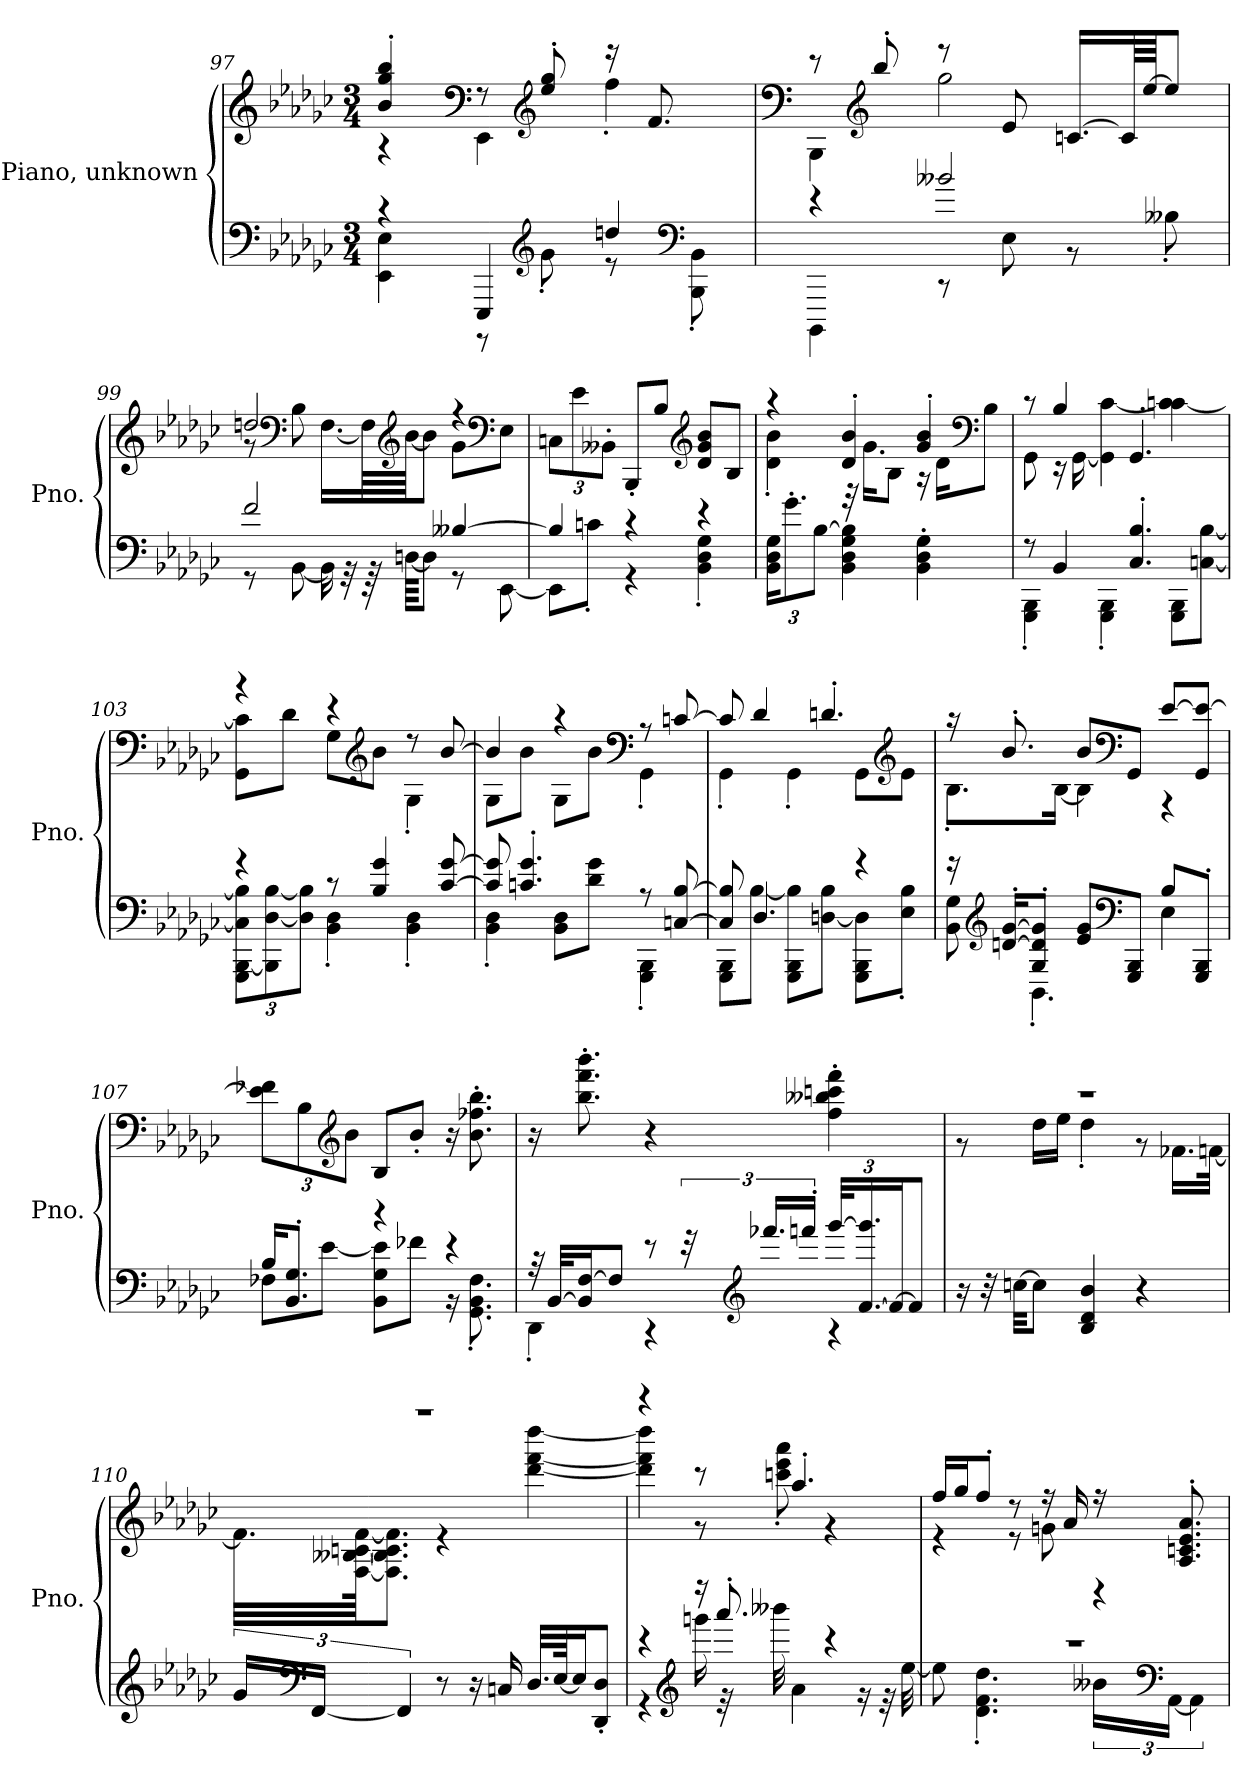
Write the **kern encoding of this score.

**kern	**kern
*part1	*part1
*staff2	*staff1
*I"Piano, unknown	*
*I'Pno.	*
!!LO:LB:g=z
*clefF4	*clefG2
*k[b-e-a-d-g-c-]	*k[b-e-a-d-g-c-]
*M3/4	*M3/4
=97	=97
*^	*^
4r	4EE-\ 4E-\	4b-/' 4gg-/' 4bb-/'	4r
*	*	*clefF4	*
4EEE-/	8r	8r	4EE-\
*clefG2	*	*clefG2	*
.	8g-'\	8ee-/' 8gg-/'	.
4ddn/	8r	16r	4ff'\
.	.	8.f/	.
*clefF4	*	*	*
.	8BBB-\' 8BB-\'	.	.
=98	=98	=98	=98
*	*	*clefF4	*
4r	4BBBB-\	8r	4BBB-\
*	*	*clefG2	*
.	.	8bb-'/	.
2b--X/	8r	8r	2gg-\
.	8E-\	8e-/	.
.	8r	[16.cn/LL	.
.	.	64c/LL]	.
.	.	[64ee-/JJJ	.
.	8B--X'\	8ee-/J]	.
!!LO:PB:g=z	!!
=99	=99	=99	=99
2f/	8r	2ddn/	8r
*	*	*clefF4	*
.	[8BB-\	.	8B-\
.	16BB-\]	.	[16.F\LL
.	32r	.	.
.	64r	.	64F\LL]
*	*	*clefG2	*
.	[64Dn\KKKL	.	[64b-\JJJ
.	8D\J]	.	8b-\J]
[4B--X/	8r	4r	8g-\L
*	*	*clefF4	*
.	[8EE-\	.	8E-\J
*	*	*v	*v
=100	=100	=100
*	*	*Xbrackettup
4B--/]	8EE-\L]	12Cn\L
.	.	12e-\
.	8cn'\J	.
.	.	12BB--X'\J
4r	4r	8BBB-'/L
.	.	8B-/J
*	*	*clefG2
4r	4BB-\' 4D-\' 4G-\'	8d-/ 8g-/ 8b-/L
.	.	8B-/J
*v	*v	*
=101	=101
*Xbrackettup	*
*	*^
24BB-\ 24D-\ 24G-\KL	4r	4d-\' 4b-\'
12.g-'\	.	.
[12B-\J	.	.
4BB-\ 4D-\ 4G-\ 4B-\]	4d-/' 4b-/'	32r
.	.	16.g-\KL
.	.	8B-\J
4BB-\' 4D-\' 4G-\'	4g-/' 4b-/'	16r
.	.	16d-\KL
*	*clefF4	*
.	.	8B-\J
!!LO:LB:g=z	!!
=102	=102	=102
*^	*	*
8r	4GGG-\' 4BBB-\'	8r	8GG-\
4BB-/	.	4B-/	16r
.	.	.	[16GG-\
.	4GGG-\' 4BBB-\'	.	4GG-\] [4c-\
4.C-/' 4.B-/'	.	4.GG-'/	.
.	8GGG-\ 8BBB-\L	.	4c-\] [4cn\
.	[8Cn\ [8B-\J	.	.
=103	=103	=103	=103
4r	12GGG-\ [12BBB-\ 12C\] 12B-\]L	4r	8GG-\ 8c\]L
.	12BBB-\] [12D-\ [12B-\	.	.
.	.	.	8d-\J
.	12D-\] 12B-\]J	.	.
8r	4BB-\' 4D-\'	4r	8G-\L
*	*	*clefG2	*
4B-/ 4g-/	.	.	8b-\J
.	4BB-\' 4D-\'	8r	4G-'\
[8c-/ [8g-/	.	[8b-/	.
=104	=104	=104	=104
8c-/] 8g-/]	4BB-\' 4D-\'	4b-/]	8G-\L
4.cn/' 4.g-/'	.	.	8b-\J
.	8BB-\ 8D-\L	4r	8G-\L
.	8d-\ 8g-\J	.	8b-\J
*	*	*clefF4	*
8r	4GGG-\' 4BBB-\'	8r	4GG-'\
[8Cn/ [8B-/	.	[8cn/	.
!!LO:LB:g=z	!!
=105	=105	=105	=105
8C/] 8B-/]	8GGG-\ 8BBB-\L	8c/]	4GG-'\
4.D-/	[8B-\J	4d-/	.
.	8GGG-\ 8BBB-\ 8B-\]L	.	4GG-'\
.	[8Dn\ 8B-\J	4.dn'/	.
4r	8GGG-\ 8BBB-\ 8D\]L	.	8GG-\L
*	*	*clefG2	*
.	8E-\' 8B-\'J	.	8e-\J
=106	=106	=106	=106
16r	8BB-\ 8G-\	16r	8.B-'\L
*clefG2	*	*	*
[16dn/' [16g-/'KL	.	8.b-'/	.
8G-/' 8d/]' 8g-/]'J	4.BB-'\	.	.
.	.	.	[16B-\Jk
8e-/ 8g-/L	.	8b-/L	4B-\]
*clefF4	*	*clefF4	*
8GGG-/ 8BBB-/J	.	8GG-/J	.
8B-/L	4E-\	[8e-/L	4r
8GGG-/' 8BBB-/'J	.	8GG-/ 8e-/_J	.
*	*	*v	*v
=107	=107	=107
16B-/KL	8F-X\L	12e-\] 12f-X\L
8.BB-/' 8.G-/'J	.	.
.	.	12B-\
.	[8e-\J	.
*	*	*clefG2
.	.	12b-\J
4r	8BB-\ 8G-\ 8e-\]L	8B-/L
.	8f-X\J	8b-'/J
4r	16r	16r
.	8.GG-\' 8.BB-\' 8.F-\'	8.b-\' 8.ff-X\' 8.bb-\'
!!LO:LB:g=z
=108	=108	=108
32r	4DD-'\	16r
[32BB-/KLL	.	.
16BB-/] [16F/J	.	8.bb-\' 8.fff\' 8.bbb-\'
8F/J]	.	.
8r	4r	4r
*brackettup	*	*
48r	.	.
*clefG2	*	*
24.fff-X/LL	.	.
24fffn'/JJ	.	.
*Xbrackettup	*	*
[48ggg-/KLL	4r	4ff\' 4bb--X\' 4cccn\' 4fff\'
[24.f/ 24.ggg-/]	.	.
24f/J_	.	.
8f/J]	.	.
*v	*v	*
=109	=109
*	*^
16r	2.r	8r
32r	.	.
[32ccn\KKL	.	.
8cc\J]	.	16dd-\LL
.	.	16ee-\JJ
4B-/ 4d-/ 4b-/	.	4dd-'\
4r	.	8r
.	.	16.f-X\LL
.	.	[32fn\JJk
!!LO:LB:g=z	!!
=110	=110	=110
*brackettup	*	*
24g-/LL	2.r	32.f\LLL]
*clefF4	*	*
[24FF/JJ	.	.
.	.	[64F\ [64B--X\ [64cn\ [64f\JJK
.	.	8.F\] 8.B--\] 8.c\] 8.f\]J
6FF/]	.	.
8r	.	4r
16r	.	.
16Cn/	.	.
32.D-/LLL	.	[4ddd-\ [4fff\ [4dddd-\
[64E-/JK	.	.
16E-/J]	.	.
8DD-/' 8D-/'J	.	.
=111	=111	=111
*^	*	*
4r	4r	4r	4ddd-\] 4fff\] 4dddd-\]
*clefG2	*	*	*
16r	16gggn\	8r	8r
8.aaa-'/	32r	.	.
.	32bbb--X\	.	.
.	4a-\	4.aa-'/	8cccn\' 8eee-\' 8aaa-\'
4r	.	.	4r
.	16r	.	.
.	32r	.	.
.	[32ee-\	.	.
!!LO:LB:g=z	!!
=112	=112	=112	=112
2.r	8ee-\]	16ff/LL	4r
.	.	16gg-/J	.
.	4.d-\' 4.f\' 4.dd-\'	8ff'/J	.
.	.	8r	8r
.	.	16r	8gn\
.	.	16a-/	.
.	24b--X\LL	16r	4r
*clefF4	*	*	*
.	[24AA-\JJ	.	.
.	.	8.A-/' 8.cn/' 8.e-/' 8.a-/'	.
.	6AA-\]	.	.
*v	*v	*	*
*	*v	*v
=	=
*-	*-
